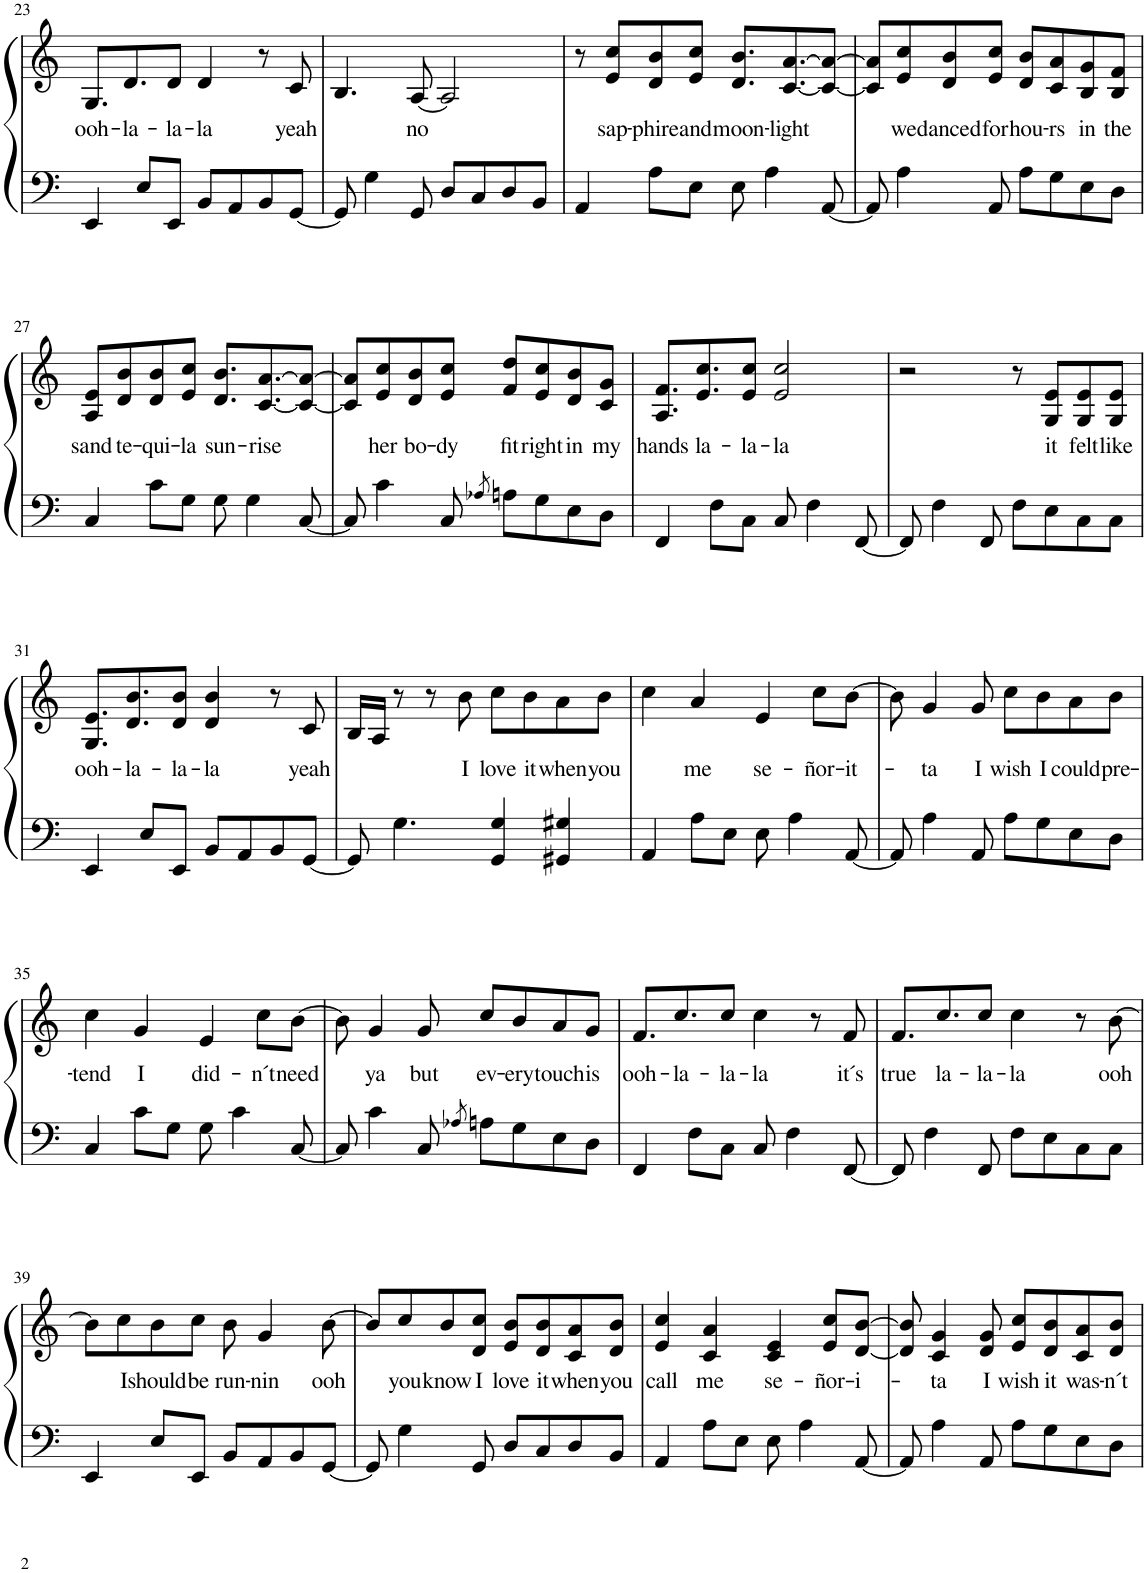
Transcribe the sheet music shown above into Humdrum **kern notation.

**kern	**kern	**text
*part1	*part1	*part1
*staff2	*staff1	*staff1
*I"Piano	*	*
*I'Pno.	*	*
!!LO:PB:g=z
*clefF4	*clefG2	*
*k[]	*k[]	*
*M4/4	*M4/4	*
=23	=23	=23
!	!	!LO:LY:b
4EE/	8.G/L	ooh-
!	!	!LO:LY:b
.	8.d/	-la-
8E/L	.	.
!	!	!LO:LY:b
8EE/J	8d/J	-la-
!	!	!LO:LY:b
8BB/L	4d/	-la
8AA/	.	.
8BB/	8r	.
!	!	!LO:LY:b
[8GG/J	8c/	yeah
=24	=24	=24
8GG/]	4.B/	.
4G\	.	.
!	!	!LO:LY:b
8GG/	[8A/	no
8D/L	2A/]	.
8C/	.	.
8D/	.	.
8BB/J	.	.
=25	=25	=25
4AA/	8r	.
!	!	!LO:LY:b
.	8e/ 8cc/L	sap-
!	!	!LO:LY:b
8A\L	8d/ 8b/	-phire
!	!	!LO:LY:b
8E\J	8e/ 8cc/J	and
!	!	!LO:LY:b
8E\	8.d/ 8.b/L	moon-
4A\	.	.
!	!	!LO:LY:b
.	[8.c/ [8.a/	-light
[8AA/	8c/_ 8a/_J	.
=26	=26	=26
8AA/]	8c/] 8a/]L	.
!	!	!LO:LY:b
4A\	8e/ 8cc/	we
!	!	!LO:LY:b
.	8d/ 8b/	danced
!	!	!LO:LY:b
8AA/	8e/ 8cc/J	for
!	!	!LO:LY:b
8A\L	8d/ 8b/L	hou-
!	!	!LO:LY:b
8G\	8c/ 8a/	-rs
!	!	!LO:LY:b
8E\	8B/ 8g/	in
!	!	!LO:LY:b
8D\J	8B/ 8f/J	the
!!LO:LB:g=z
=27	=27	=27
!	!	!LO:LY:b
4C/	8A/ 8e/L	sand
!	!	!LO:LY:b
.	8d/ 8b/	te-
!	!	!LO:LY:b
8c\L	8d/ 8b/	-qui-
!	!	!LO:LY:b
8G\J	8e/ 8cc/J	-la
!	!	!LO:LY:b
8G\	8.d/ 8.b/L	sun-
4G\	.	.
!	!	!LO:LY:b
.	[8.c/ [8.a/	-rise
[8C/	8c/_ 8a/_J	.
=28	=28	=28
8C/]	8c/] 8a/]L	.
!	!	!LO:LY:b
4c\	8e/ 8cc/	her
!	!	!LO:LY:b
.	8d/ 8b/	bo-
!	!	!LO:LY:b
8C/	8e/ 8cc/J	-dy
8qA-X/	.	.
!	!	!LO:LY:b
8An\L	8f/ 8dd/L	fit
!	!	!LO:LY:b
8G\	8e/ 8cc/	right
!	!	!LO:LY:b
8E\	8d/ 8b/	in
!	!	!LO:LY:b
8D\J	8c/ 8g/J	my
=29	=29	=29
!	!	!LO:LY:b
4FF/	8.A/ 8.f/L	hands
!	!	!LO:LY:b
.	8.e/ 8.cc/	la-
8F\L	.	.
!	!	!LO:LY:b
8C\J	8e/ 8cc/J	-la-
!	!	!LO:LY:b
8C/	2e/ 2cc/	-la
4F\	.	.
[8FF/	.	.
=30	=30	=30
8FF/]	2r	.
4F\	.	.
8FF/	.	.
8F\L	8r	.
!	!	!LO:LY:b
8E\	8G/ 8e/L	it
!	!	!LO:LY:b
8C\	8G/ 8e/	felt
!	!	!LO:LY:b
8C\J	8G/ 8e/J	like
!!LO:LB:g=z
=31	=31	=31
!	!	!LO:LY:b
4EE/	8.G/ 8.e/L	ooh-
!	!	!LO:LY:b
.	8.d/ 8.b/	-la-
8E/L	.	.
!	!	!LO:LY:b
8EE/J	8d/ 8b/J	-la-
!	!	!LO:LY:b
8BB/L	4d/ 4b/	-la
8AA/	.	.
8BB/	8r	.
!	!	!LO:LY:b
[8GG/J	8c/	yeah
=32	=32	=32
8GG/]	16B/LL	.
.	16A/JJ	.
4.G\	8r	.
.	8r	.
!	!	!LO:LY:b
.	8b\	I
!	!	!LO:LY:b
4GG/ 4G/	8cc\L	love
!	!	!LO:LY:b
.	8b\	it
!	!	!LO:LY:b
4GG#X/ 4G#X/	8a\	when
!	!	!LO:LY:b
.	8b\J	you
=33	=33	=33
4AA/	4cc\	.
!	!	!LO:LY:b
8A\L	4a/	me
8E\J	.	.
!	!	!LO:LY:b
8E\	4e/	se-
4A\	.	.
!	!	!LO:LY:b
.	8cc\L	-ñor-
!	!	!LO:LY:b
[8AA/	[8b\J	-it-
=34	=34	=34
8AA/]	8b\]	.
!	!	!LO:LY:b
4A\	4g/	-ta
!	!	!LO:LY:b
8AA/	8g/	I
!	!	!LO:LY:b
8A\L	8cc\L	wish
!	!	!LO:LY:b
8G\	8b\	I
!	!	!LO:LY:b
8E\	8a\	could
!	!	!LO:LY:b
8D\J	8b\J	pre-
!!LO:LB:g=z
=35	=35	=35
!	!	!LO:LY:b
4C/	4cc\	-tend
!	!	!LO:LY:b
8c\L	4g/	I
8G\J	.	.
!	!	!LO:LY:b
8G\	4e/	did-
4c\	.	.
!	!	!LO:LY:b
.	8cc\L	-n´t
!	!	!LO:LY:b
[8C/	[8b\J	need
=36	=36	=36
8C/]	8b\]	.
!	!	!LO:LY:b
4c\	4g/	ya
!	!	!LO:LY:b
8C/	8g/	but
8qA-X/	.	.
!	!	!LO:LY:b
8An\L	8cc/L	ev-
!	!	!LO:LY:b
8G\	8b/	-ery
!	!	!LO:LY:b
8E\	8a/	touch
!	!	!LO:LY:b
8D\J	8g/J	is
=37	=37	=37
!	!	!LO:LY:b
4FF/	8.f/L	ooh-
!	!	!LO:LY:b
.	8.cc/	-la-
8F\L	.	.
!	!	!LO:LY:b
8C\J	8cc/J	-la-
!	!	!LO:LY:b
8C/	4cc\	-la
4F\	.	.
.	8r	.
!	!	!LO:LY:b
[8FF/	8f/	it´s
=38	=38	=38
!	!	!LO:LY:b
8FF/]	8.f/L	true
4F\	.	.
!	!	!LO:LY:b
.	8.cc/	la-
!	!	!LO:LY:b
8FF/	8cc/J	-la-
!	!	!LO:LY:b
8F\L	4cc\	-la
8E\	.	.
8C\	8r	.
!	!	!LO:LY:b
8C\J	[8b\	ooh
!!LO:LB:g=z
=39	=39	=39
4EE/	8b\L]	.
!	!	!LO:LY:b
.	8cc\	I
!	!	!LO:LY:b
8E/L	8b\	should
!	!	!LO:LY:b
8EE/J	8cc\J	be
!	!	!LO:LY:b
8BB/L	8b\	run-
!	!	!LO:LY:b
8AA/	4g/	-nin
8BB/	.	.
!	!	!LO:LY:b
[8GG/J	[8b\	ooh
=40	=40	=40
8GG/]	8b/L]	.
!	!	!LO:LY:b
4G\	8cc/	you
!	!	!LO:LY:b
.	8b/	know
!	!	!LO:LY:b
8GG/	8d/ 8cc/J	I
!	!	!LO:LY:b
8D/L	8e/ 8b/L	love
!	!	!LO:LY:b
8C/	8d/ 8b/	it
!	!	!LO:LY:b
8D/	8c/ 8a/	when
!	!	!LO:LY:b
8BB/J	8d/ 8b/J	you
=41	=41	=41
!	!	!LO:LY:b
4AA/	4e/ 4cc/	call
!	!	!LO:LY:b
8A\L	4c/ 4a/	me
8E\J	.	.
!	!	!LO:LY:b
8E\	4c/ 4e/	se-
4A\	.	.
!	!	!LO:LY:b
.	8e/ 8cc/L	-ñor-
!	!	!LO:LY:b
[8AA/	[8d/ [8b/J	-i-
=42	=42	=42
8AA/]	8d/] 8b/]	.
!	!	!LO:LY:b
4A\	4c/ 4g/	-ta
!	!	!LO:LY:b
8AA/	8d/ 8g/	I
!	!	!LO:LY:b
8A\L	8e/ 8cc/L	wish
!	!	!LO:LY:b
8G\	8d/ 8b/	it
!	!	!LO:LY:b
8E\	8c/ 8a/	was-
!	!	!LO:LY:b
8D\J	8d/ 8b/J	-n´t
=	=	=
*-	*-	*-
